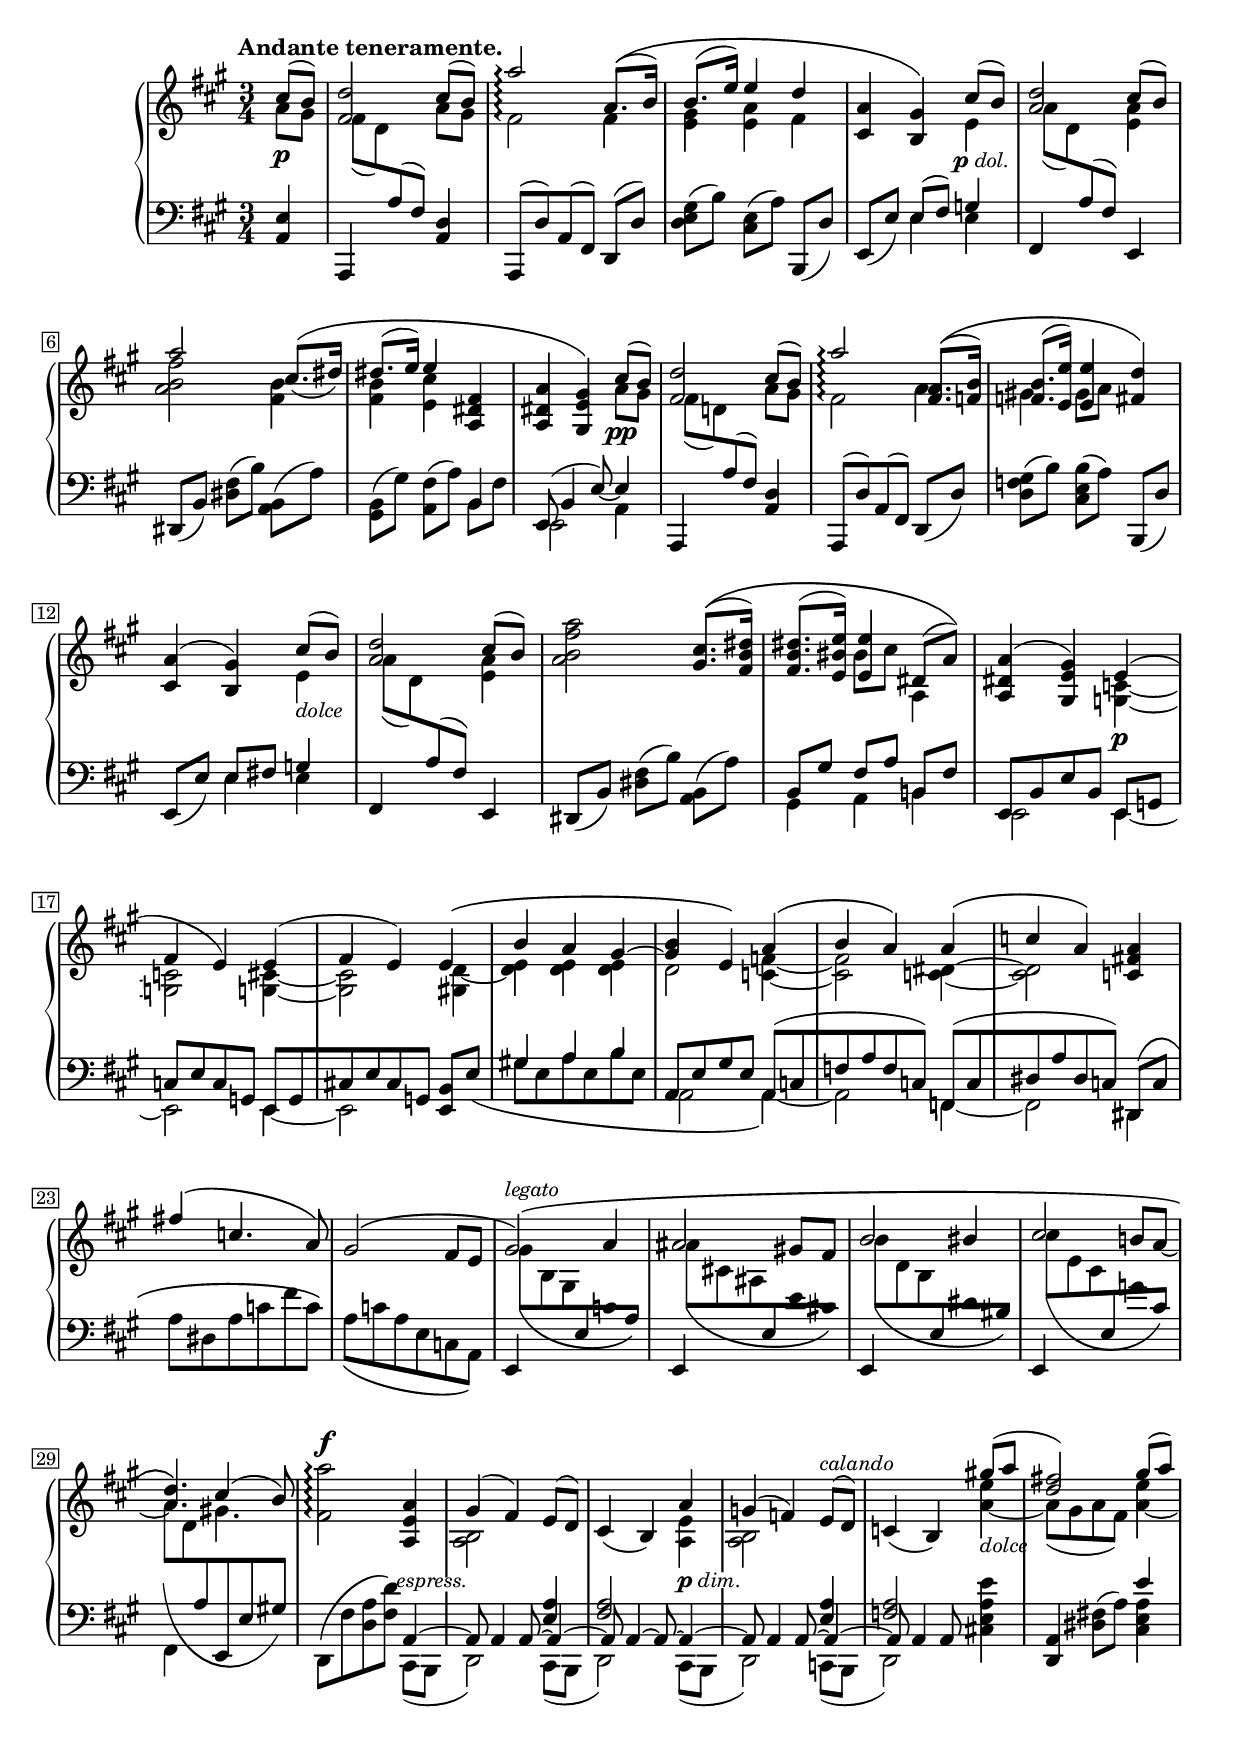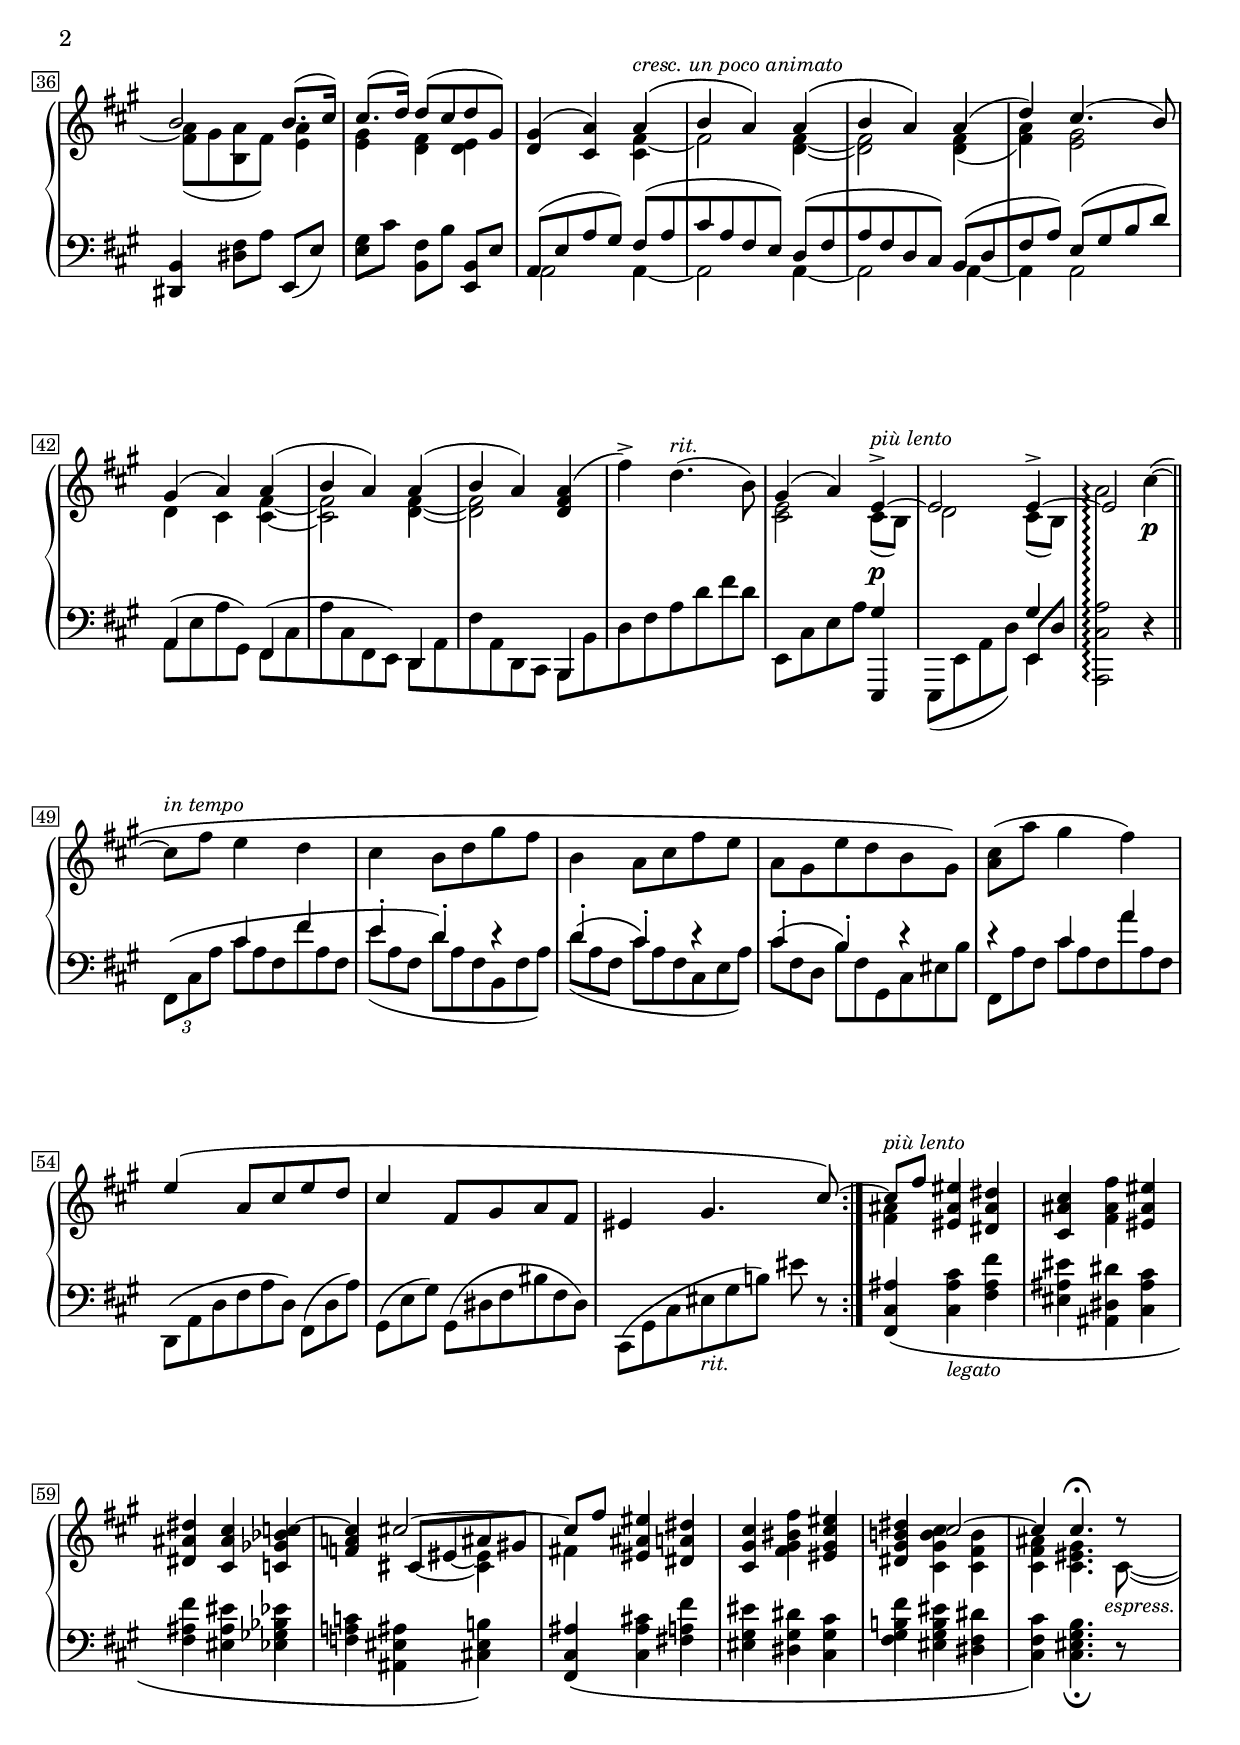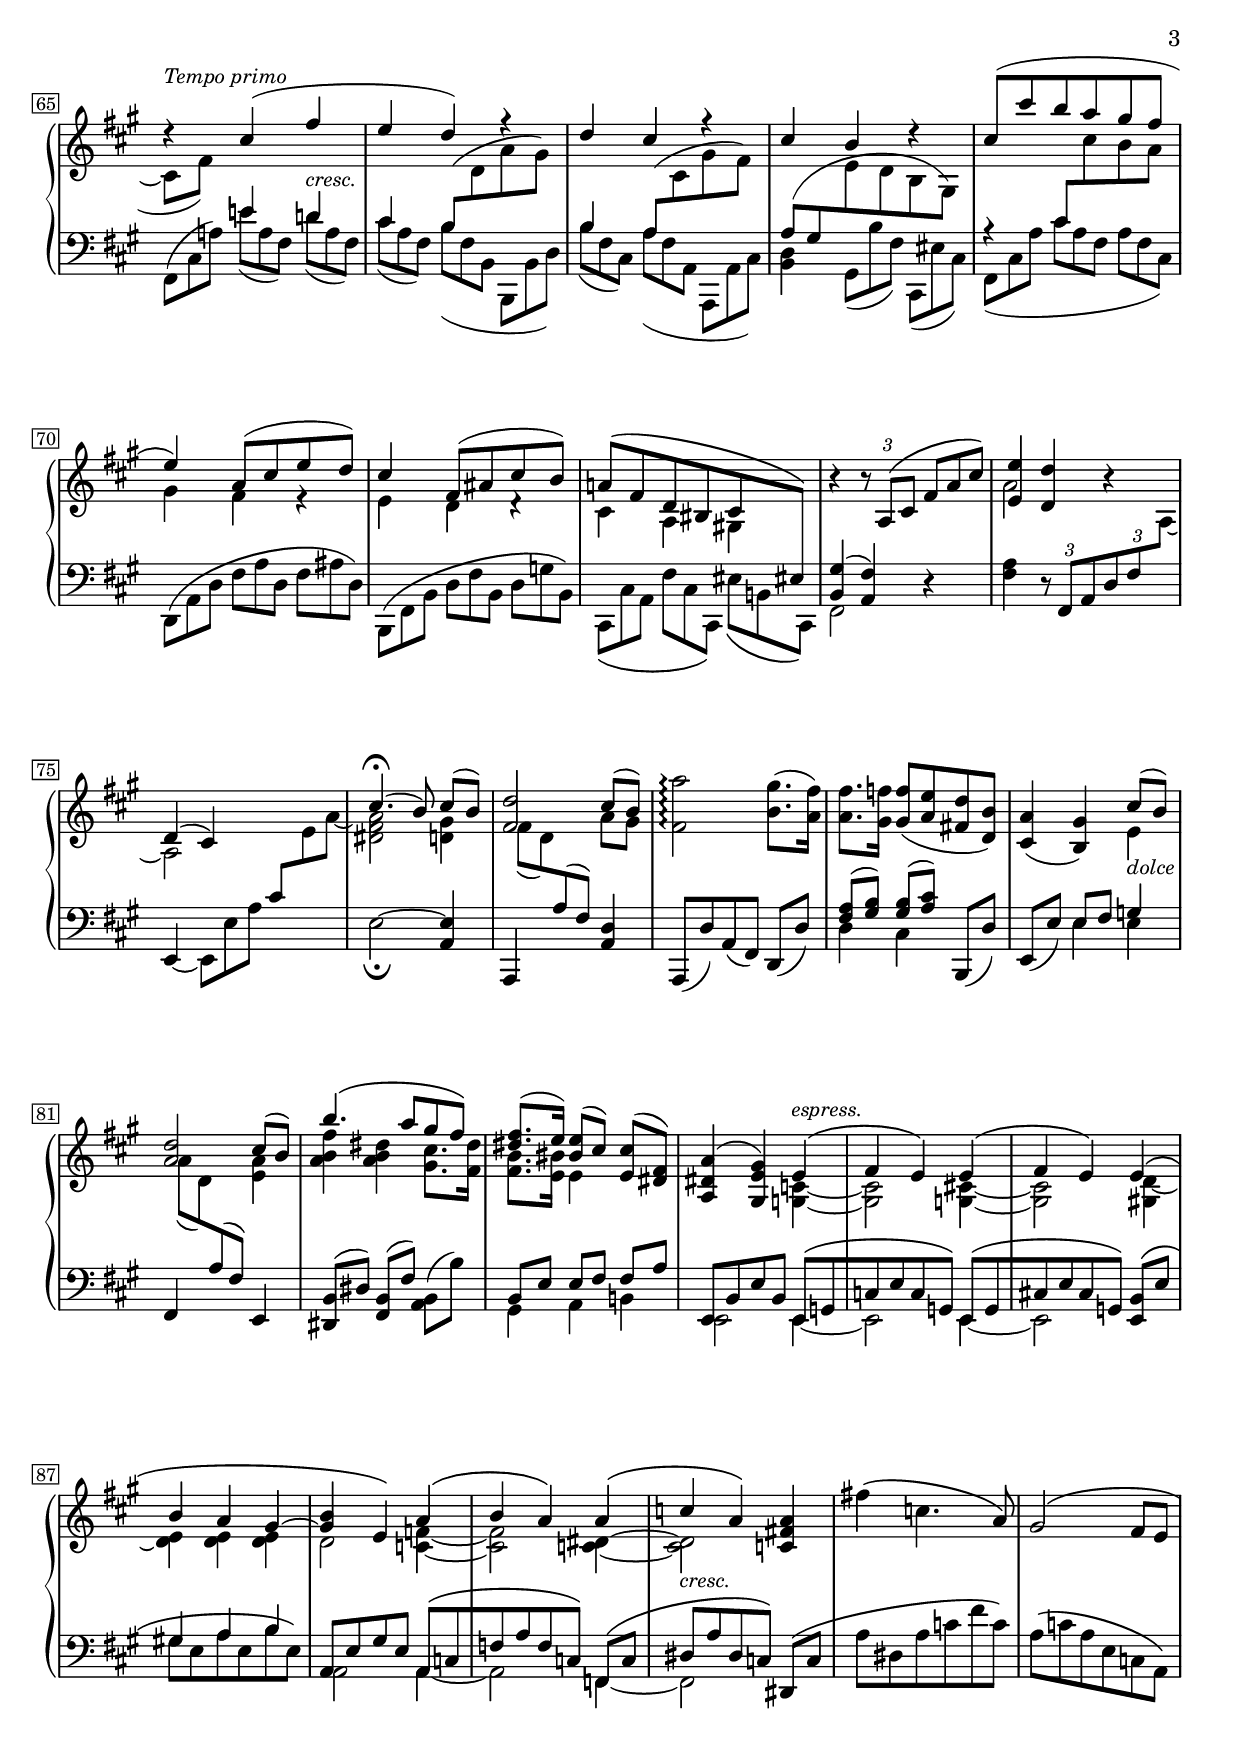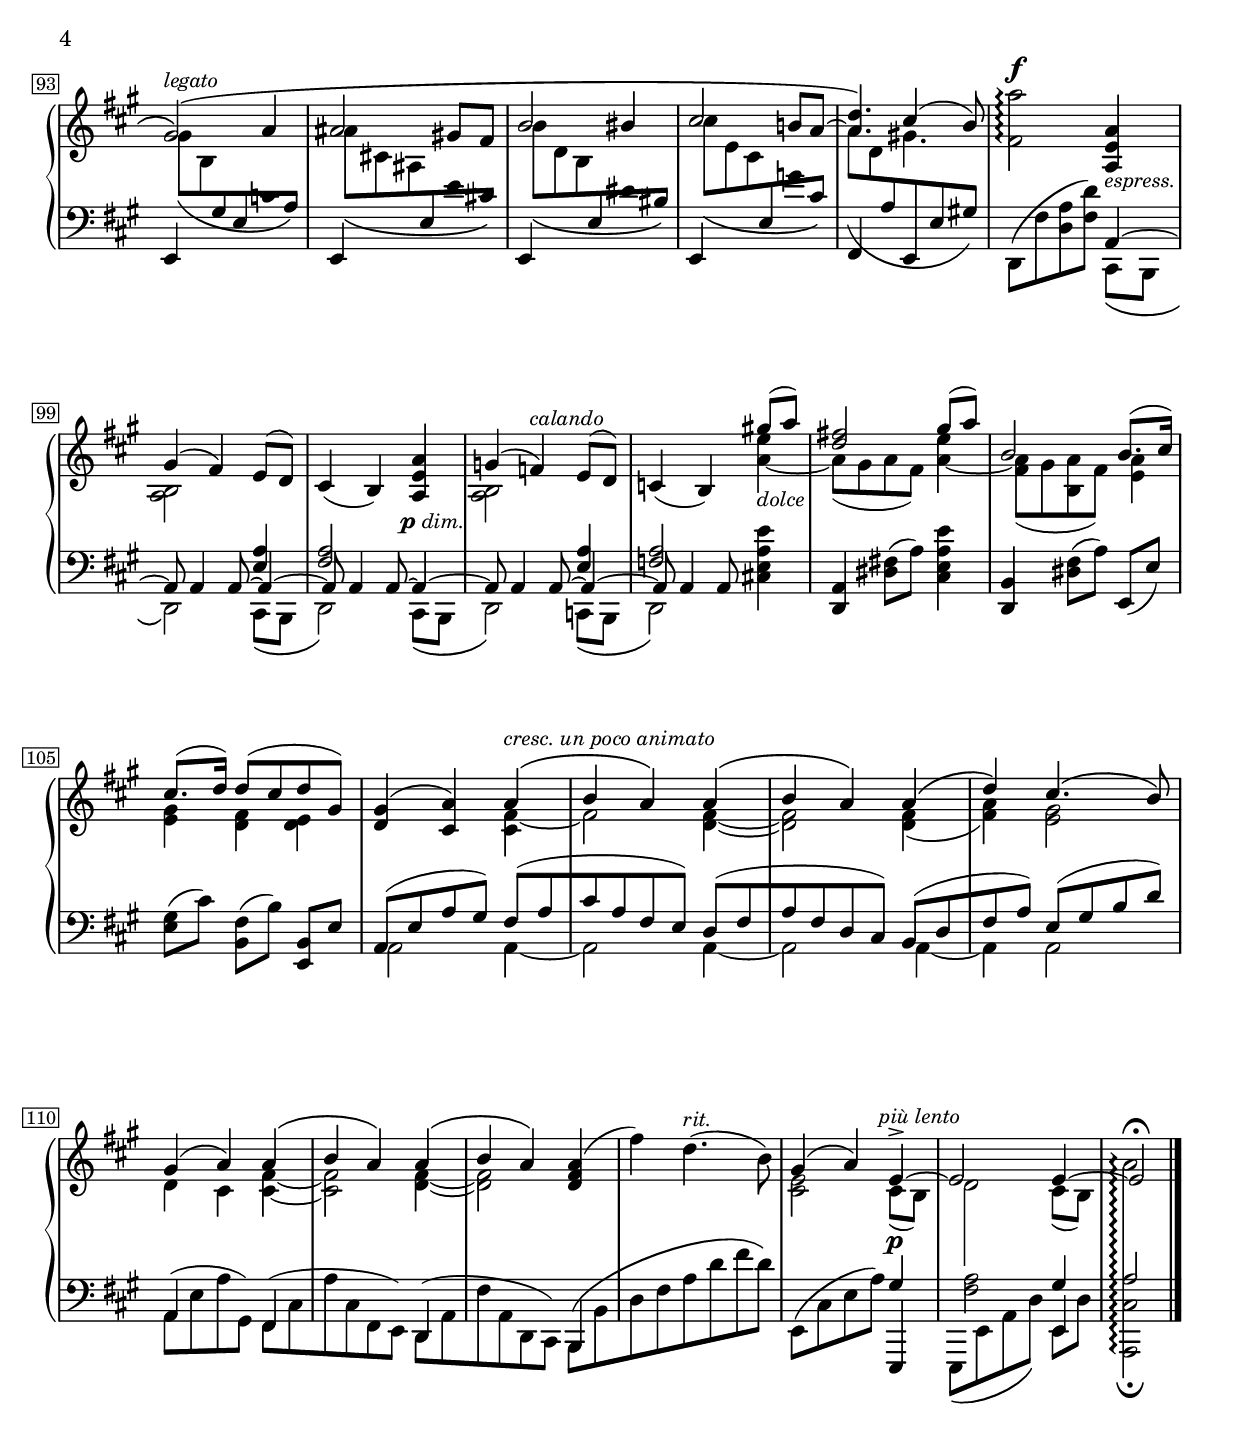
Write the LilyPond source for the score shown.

Global = {
  \key a \major
  \time 3/4
  \include "../global.ly"
}

Soprano = \context Voice = "one" \relative c' {
  \voiceOne
  \stemUp\tieUp
  \override MultiMeasureRest.staff-position = #0
  \override Rest.staff-position = #0
  \omit TupletBracket
  %1
  \tempo "Andante teneramente."
  \partial 4 { cis'8( b) }
  | <fis d'>2 cis'8( b)
  | a'2\arpeggio a,8.\(( b16)
  | b8.( e16) e4 d
  | <cis, a'> <b gis'>\) cis'8( b)
  %5
  | <a d>2 cis8( b)
  | a'2 cis,8.\(_( dis16)
  | dis8.( e16) e4 <a,, dis fis>
  | <a dis a'> <gis e' gis>\) cis'8( b)
  | <fis d'>2 cis'8( b)
  %10
  | a'2\arpeggio <fis, a>8.
    \(( <f b>16)
  | <f b>8.( <e e'>16) <e e'>4 <fis d'>\)
  | <cis a'>( <b gis'>) cis'8( b)
  | <a d>2 cis8( b)
  | \stemNeutral <a b fis' a>2 \stemUp <gis cis>8.\(( <fis b dis>16)
  %15
  | <fis b dis>8.( <e bis' e>16) <e e'>4 dis8( a')\)
  | <a, dis a'>4( <gis e' gis>) e'(
  | fis e) e(
  | fis e)
    \once\shape #'((0 . -0.6) (0 . -1) (0 . -2) (-0.8 . -2.5)) Slur
    e\(
  | b' a gis~
  %20
  | <gis b> e\) a\(
  | b  a\) a\(
  | c a\) <c, fis! a>
  | fis'!\( c4. a8\)
  | gis2\( fis8 e8
  %25
  | gis2\)\(^\markup { \italic "legato" } a4 |
  | ais2 gis!8 fis
  | b2 bis4
  | cis2 b!8 a_~
  | <a d>4. \) << { cis4( b8) } \\ gis!4. >>
  %30
  | \stemNeutral <fis a'>2\arpeggio^\f
    \once\override Staff.TextScript.extra-offset = #'(-0.5 . -0.5)
    \stemUp <a, e' a>4_\markup { \whiteout "espress." }
  | \once\shape #'((0 . 2) (0 . 2) (0 . 2) (0 . 2)) Slur
    gis'( fis) e8( d)
  | cis4_( b) a'
  | g( f) e8^\markup { \italic calando } ( d)
  | c4_( b) gis''!8( a
  %35
  | <d, fis!>2) gis8( a)
  | b,2 b8.( cis16)
  | cis8.( d16) d8( cis d gis,)
  | <d gis>4(  <cis a'>) a'\(^\markup {
      "cresc. un poco animato"
    }
  | b  a\) a\(
  %40
  | b  a\) a(
  | d) cis4.( b8)
  | gis4( a) a(
  | b a) a(
  | b  a) <d, fis a>(
  %45
  | \stemNeutral fis'->) d4.(^\markup { "rit." } b8)
  | \stemUp gis4( a) e~->^\markup { "più lento" }
  | e2 e4~->
  | \once\override NoteColumn.force-hshift = #0.3 e2
    \stemNeutral
    \once\shape #'(
      ((0 . 0.2) (0 . 0.4) (0 . 0.5) (0 . 1))
      ((0.2 . -0.2) (0 . 0.6) (0 . 0.6) (0 . 1))
    ) PhrasingSlur
    cis'4~\(_\p
    \bar "||"
    \break
  \repeat volta 2 {
  | cis8^\markup { "in tempo" } fis e4 d
  %50
  | cis b8 d gis fis
  | b,4 a8 cis fis e
  | a, gis e' d b gis\)
  | <a cis>( a' gis4 fis)
  | \stemUp e\( a,8 cis e d
  %55
  | cis4 fis,8 gis a fis
  | eis4 gis4. cis8~\)
  }
  %\break
  | cis^\markup { "più lento" } fis \stemNeutral <eis, ais eis'>4 <dis ais' dis>
  | <cis ais' cis> <fis ais fis'> <eis ais eis'>
  | <dis ais' dis> <cis ais' cis> <c ges' bes c>~
  %60
  | <f a c> \stemUp cis'2~
  | cis8 fis \stemNeutral <eis, ais eis'>4 <dis a' dis>
  | <cis gis' cis> <fis gis bis fis'> <eis gis cis eis>
  | <dis gis b dis> \stemUp cis'2~
  | cis4 cis4.\fermata d8\rest
  %65
  | d4\rest^\markup { "Tempo primo" } cis( fis
  | e d) f\rest
  | d cis f\rest
  | cis b d\rest
  | cis8( cis' b a gis fis
  %70
  | e4) a,8( cis e d)
  | cis4 fis,8( ais cis b)
  | a\( fis d bis cis
    \change Staff = "lower" \voiceTwo \stemUp
    eis,!\)
  | \change Staff = "upper" \voiceOne
    r4 \tuplet 3/2 { r8 a\( cis } \omit TupletNumber \tuplet 3/2 { fis a cis\) }
  | <e, e'>4 <d d'> r
  | d( cis) s
  %75
  | cis'4.\fermata( b8) cis[( b])
  | <fis d'>2 cis'8( b)
  | \stemNeutral <fis a'>2\arpeggio <b gis'>8.( <a fis'>16)
  | <a fis'>8.[ <gis f'>16] <gis f'>8_( <a e'> <fis! d'> <d b'>)
  | <cis a'>4_( <b gis'>) \stemUp cis'8( b)
  %80
  | <a d>2 cis8( b)
  | b'4.\( a8 gis fis\)
  | <dis fis>8.( e16) <bis e>8( cis) <e, cis'>[( <dis fis>])
  | <a dis a'>4( <gis e' gis>) e'\(^\markup { "espress." }
  | fis e\) e\(
  %85
  | fis e\) e\(
  | b' a gis~
  | <gis b> e\) a\(
  | b a\) a\(
  | c a\) <c, fis! a>
  %90
  | \stemNeutral fis'!4\( c4. a8\)
  | \stemUp gis2\( fis8 e
  | gis2\)\(^\markup { "legato" } a4
  | ais2 gis!8 fis
  | b2 bis4
  %95
  | cis2 b8 a~
  | <a d>4.\) cis4( b8)
  | \once\stemNeutral <fis a'>2\arpeggio^\f <a, e' a>4_\markup { "espress. " }
  | gis'4( fis) e8( d)
  | \stemNeutral cis4_( b)
    \once\override Staff.TextScript.extra-offset = #'(-1 . -1)
    <a e' a>_\markup { \dynamic p "dim. " }
  %100
  | g'4( f)^\markup { "calando" } e8( d)
  | \stemUp c4_( b) gis''!8( a)
  | <d, fis!>2 gis8( a)
  | b,2 b8.( cis16)
  | cis8.( d16) d8[( cis d gis,)]
  %105
  | <d gis>4( <cis a'>) a'\(^\markup {
      "cresc. un poco animato"
    }
  | b a\) a\(
  | b a\) a\(
  | d\) cis4.\( b8\)
  | gis4( a) a\(
  %110
  | b a\) a\(
  | b a\) <d, fis a>(
  | \stemNeutral fis') d4.(^\markup { "rit." } b8)
  | gis4( a) e~^>^\markup { \hspace #-1 "più lento" }
  | e2 e4~
  %115
  | \once\override NoteColumn.force-hshift = #0.3
    e2\arpeggio\fermata
    \fine
}

Alto = \context Voice = "two" \relative c'' {
  \voiceTwo
  \stemDown\tieDown
  \override Rest.staff-position = #0
  \mergeDifferentlyDottedOn
  \partial 4 { a8 gis }
  %1
  | fis[( d)
    \change Staff = "lower" \voiceThree
    a( fis)]
    \change Staff = "upper" \voiceTwo
    a' gis
  | fis2\arpeggio fis4
  | <e gis> <e a> fis
  | s2 e4_\markup { \hspace #-1 \dynamic p \whiteout "dol." }
  %5
  | a8[( d,)
    \change Staff = "lower" \voiceThree
    a( fis)]
    \change Staff = "upper" \voiceTwo
    <e' a>4
  | <a b fis'>2 <fis b>4
  | <fis b> <e cis'> s
  | s2 a8\pp gis
  | fis[( d)
    \change Staff = "lower" \voiceThree
    a( fis)]
    \change Staff = "upper" \voiceTwo
    a' gis
  %10
  | fis2\arpeggio a4
  | gis! gis8 a s4
  | s2 e4_\markup { "dolce " }
  | a8[( d,)
    \change Staff = "lower" \voiceThree
    a( fis)]
    \change Staff = "upper" \voiceTwo
    <e' a>4
  | s2.
  %15
  | s4 bis'8 cis a,4
  | s2 <g c>4~_\p
  | q2 <g cis>4~
  | q2 <gis d'>4~
  | <d' e> q q
  %20
  | d2 <c f>4~
  | q2 \tieNeutral <c dis>4~
  | q2 s4
  | s2.*2
  %25
  | \override Beam.positions = #'( -6.5 . -6.5)
    \once\shape #'((0 . 2) (0 . -0.5) (0 . -0.5) (0 . 0)) PhrasingSlur
    gis'8_\( b, gis
    \change Staff = "lower" \voiceThree
    e c' a\)
  | \change Staff = "upper" \voiceTwo
    \override Beam.positions = #'( -6.3 . -6.3)
    \once\shape #'((0 . 2) (0 . -0.5) (0 . -0.5) (0 . 0.5)) PhrasingSlur
    ais'_\( cis, ais
    \change Staff = "lower" \voiceThree
    e e' cis\)
  | \change Staff = "upper" \voiceTwo
    \once\shape #'((0 . 2) (0 . -0.5) (0 . -0.5) (0 . 0)) PhrasingSlur
    b'_\( d, b
    \change Staff = "lower" \voiceThree
    e, dis' bis\)
  | \change Staff = "upper" \voiceTwo
    \override Beam.positions = #'( -5.4 . -4.8)
    \once\shape #'((0 . 3) (0 . -1.5) (0 . -1) (0 . 1.2)) PhrasingSlur
    cis'\( e, cis
    \change Staff = "lower" \voiceThree
    e, g' cis,\)
  | \change Staff = "upper" \voiceTwo
    \override Beam.positions = #'( -5.8 . -5.8)
    \once\shape #'((0 . 3) (0 . -0.8) (0 . -0.8) (0 . 1)) PhrasingSlur
    a'_\( d,
    \change Staff = "lower" \voiceThree
    a e, e' gis!\)
    \revert Beam.positions
  %30
  | s2.
  | \change Staff = "upper" \voiceTwo
    <a b>2
    \change Staff = "lower" \voiceThree
    <e a>4
  | <fis a>2
    \change Staff = "upper" \voiceTwo
    <a e'>4_\markup { \dynamic p \whiteout "dim. " }
  | <a b>2
    \change Staff = "lower" \voiceThree
    <e a>4
  | <f a>2
    \change Staff = "upper" \voiceTwo
    <a' e'>4~_\markup { "dolce "  }
  %35
  | a8( gis a fis) <a e'>4~
  | <fis a>8( gis <b, a'> fis') <e a>4
  | <e gis> <d fis> <d e>
  | s2 <cis fis>4~
  | fis2 <d fis>4~
  %40
  | q2 q4(
  | <fis a>) <e gis>2
  | d4 cis <cis fis>~
  | q2 <d fis>4~
  | q2 s4
  %45
  | s2.
  | <cis e>2 cis8( b)
  | d2 cis8( b)
  | \crossStaff { \stemDown a'2\arpeggio } s4
  | s2.*8
  %57
  | <fis ais>4 s2
  | s2.*2
  | s4 \stemUp \shiftOn cis8[ eis ais gis]
  | \stemDown fis4 s2
  | s2.
  | s4 <cis gis' b cis> <cis fis b>
  | <cis fis ais> <cis eis gis>4. s8
  | s2.*9
  %74
  | a'2 s4
  | \omit TupletNumber
    s2 \tuplet 3/2 {
      \change Staff = "lower" \voiceThree
      cis,8
      \change Staff = "upper" \voiceTwo
      e a~
    }
  | <dis, fis a>2 <d gis>4
  | fis8[( d)
    \change Staff = "lower" \voiceThree
    a( fis)]
    \change Staff = "upper" \voiceTwo
    a' gis
  | s2.*2
  %80
  | s2 e4_\markup { "dolce " }
  | a8[( d,)
    \change Staff = "lower" \voiceThree
    a( fis)]
    \change Staff = "upper" \voiceTwo
    <e' a>4
  | <a b fis'> <a b dis> <gis cis>8. <fis dis'>16
  | <fis b>8. <e bis'>16 e4 s
  | s2 <g, c>4~
  %85
  | q2 <g cis>4~
  | q2 <gis d'>4~
  | <d' e> q q
  | d2 <c f>4~
  | q2 \tieNeutral <c dis>4~
  %90
  | q2_\markup { "cresc." } s4
  | s2.*2
  | \override Beam.positions = #'( -6.5 . -6.5)
    gis'8[\( b,
    \change Staff = "lower" \voiceThree
    gis e c' a]\)
  | \change Staff = "upper" \voiceTwo
    \override Beam.positions = #'( -6.8 . -6.2)
    ais'[\( cis, ais
    \change Staff = "lower" \voiceThree
    e e' cis]\)
  %95
  | \change Staff = "upper" \voiceTwo
    b'[\( d, b
    \change Staff = "lower" \voiceThree
    e, dis' bis]\)
  | \change Staff = "upper" \voiceTwo
    \override Beam.positions = #'( -6.5 . -5)
    cis'[\( e, cis
    \change Staff = "lower" \voiceThree
    e, g' cis,]\)
  | \revert Beam.positions
    \change Staff = "upper" \voiceTwo
    s4. gis'
  | s2.
  | <a, b>2
    \change Staff = "lower" \voiceThree
    <e a>4
  %100
  | <fis a>2 s4
  | \change Staff = "upper" \voiceTwo
    <a b>2
    \change Staff = "lower" \voiceThree
    <e a>4
  | <f a>2
    \change Staff = "upper" \voiceTwo
    <a' e'>4~_\markup { "dolce " }
  | a8[( gis a fis]) <a e'>4~
  | <fis a>8[( gis <b, a'> fis']) <e a>4
  %105
  | <e gis>4 <d fis> <d e>
  | s2 <cis fis>4~
  | fis2 <d fis>4~
  | q2 q4(
  | <fis a>) <e gis>2
  %110
  | d4 cis <cis fis>~
  | q2 <d fis>4~
  | q2 s4
  | s2.
  | <cis e>2 cis8(\p b)
  %115
  | \once\override Stem.length = #15
    \crossStaff { d2 } cis8( b)
  | \crossStaff { a'2\arpeggio }
}

Tenor = \context Voice = "three" \relative c {
  \voiceThree
  \stemUp\tieUp
  \override Rest.staff-position = #0
  \omit TupletBracket
  \mergeDifferentlyHeadedOff
  \partial 4 s4
  %1
  | s2.*3
  | s4 e8( fis) g!4
  %5
  | s2.*2
  | s2 b,4
  | e,8( b'4 e8_~) e4
  | s2.*3
  %12
  | s4 e8 fis g4
  | s2.*2
  | b,8 gis' fis[ a] b, fis'
  | e, b' e b e,[ g]
  | c e c g e[ g
  | cis e cis g] s4
  | gis' a b
  %20
  | a,8 e' gis e a,[( c
  | f a f c]) f,[( c'
  | dis a' dis, c])
    \once\shape #'((0 . 0) (0 . 1) (0 . 1) (0 . 0)) PhrasingSlur
    dis,[\( c']
  | s2 s8 \once\omit Stem \once\omit Flag c'\)
  | s2.*6
  %30
  | s2 a,4~
  | a8 a4 a8~
    \once\override NoteColumn.force-hshift = #0.3 a4~
  | \once\override NoteColumn.force-hshift = #0.3 a8
    a4~ a8~ a4~
  | a8 a4 a8~
    \once\override NoteColumn.force-hshift = #0.3 a4~
  | \once\override NoteColumn.force-hshift = #0.3 a8
    a4 a8 s4
  %35
  | s2 e''4
  | s2.*2
  | a,,8[( e' a gis]) fis[( a
  | cis a fis e]) d[( fis
  %40
  | a fis d cis]) b[( d
  | fis a]) e[( gis b d])
  | a,4 s fis
  | s2 d4
  | s2 b4
  %45
  | s2.
  | s2 gis''4^\p
  | s2 << { e,8 d' } \\ { \stemUp gis4 } >>
  | \crossStaff { \stemDown a2\arpeggio } s4
  | \stemUp s4 cis fis
  | e^. d^. d\rest
  | d^. cis^. d\rest
  | cis^. b^. d\rest
  | d\rest cis a'
  | s2.*6
  %60
  | \change Staff = "upper" \voiceTwo
    << {
      s4 \once\override NoteColumn.force-hshift = #1 cis,_~ \stemDown cis
    } \\ {
      s4. \once\omit Flag \once\omit Stem eis8_~ eis4
    } >>
  | s2.*3
  | s2 s8 cis~(_\markup { \hspace #-1 "espress. " }
  %65
  | cis fis)
    \change Staff = "lower" \voiceThree
    e4 d!^\markup { "cresc." }
  | cis b8(
    \change Staff = "upper" \voiceTwo
    d a' gis)
  | \change Staff = "lower" \voiceThree
    b,4 a8(
    \change Staff = "upper" \voiceTwo
    cis gis' fis)
  | \change Staff = "lower" \voiceThree
    a,( gis
    \change Staff = "upper" \voiceTwo
    e' d b gis)
  | \change Staff = "lower" \voiceThree
    a4\rest cis8
    \change Staff = "upper" \voiceTwo
    cis' b a
  %70
  | gis4 fis e\rest
  | e d d\rest
  | cis a gis
  | \change Staff = "lower" \voiceThree
    <b, gis'>( <a fis'>) r
  | s4
    \tuplet 3/2 { r8 fis[ a }
    \tuplet 3/2 { d fis
      \change Staff = "upper" \voiceTwo
      a~]
    }
    \omit TupletNumber
  %75
  | a2 s4
  | \change Staff = "lower" \voiceThree
    s2.*3
  | <fis a>8[( <gis b>]) q[( <a cis>]) s4
  %80
  | s4 e8 fis g4
  | s2.*2
  | b,8 e e[ fis] fis a
  | e,[ b' e b] e,[\( g
  %85
  | c e c g]\) e[\( g
  | cis e cis g]\) s4
  | gis' a b
  | a,8[ e' gis e] a,[\( c
  | f a f c]\) f,\( c'
  %90
  | dis[ a' dis, c]\) s4
  | s2.*6
  | \change Staff = "upper" \voiceTwo
    a''8\( d,
    \change Staff = "lower" \voiceThree
    a e, e' gis!\)
  | s2 a,4~
  | a8 a4 a8~
    \once\override NoteColumn.force-hshift = #0.3 a4~
  %100
  | \once\override NoteColumn.force-hshift = #0.3 a8
    a4 a8~ a4~
  | a8 a4 a8~
    \once\override NoteColumn.force-hshift = #0.3 a4~
  | \once\override NoteColumn.force-hshift = #0.3 a8
    a4 a8 s4
  | s2.*3
  %106
  | a8[( e' a gis]) fis[( a
  | cis a fis e]) d[( fis
  | a fis d cis]) b[( d
  | fis a]) e[( gis b d])
  %110
  | a,4 s fis
  | s2 d4
  | s2 b4
  | s2.
  | s2 gis''4
  %115
  | \crossStaff {
      \once\override NoteColumn.force-hshift = #1.1
      \once\override Stem.length = #6
      \stemDown <fis a>2
    }
    \stemUp \override NoteColumn.force-hshift = #0 gis4
  | \crossStaff { a2 }
  }

Bass = \context Voice = "four" \relative c' {
  \voiceFour
  \stemNeutral\tieNeutral\slurNeutral
  \override MultiMeasureRest.staff-position = #0
  \override Rest.staff-position = #0
  \partial 4 { <a, e'>4 }
  %1
  | a, s <a' d>
  | a,8[^( d') a^( fis)] d^( d')
  | <d e gis>8[( b')] <cis, e>[( a')] b,,( d')
  | e,( e') \stemDown e4 e
  %5
  | \stemNeutral fis, s e
  | dis8[( b')] <dis fis>[( b')] <a, b>( a')
  | \stemDown <gis, b>[( gis')] <a, fis'>[( a')] b, fis'
  | e,2 a4
  | \stemNeutral a, s4 <a' d>
  %10
  | a,8[^( d') a^( fis)] d( d')
  | <d f gis>8[( b')] <cis, e b'>[( a')] b,,( d')
  | e,[( e')] e4 e
  | fis, s e
  | dis8[( b')]  <dis fis>[( b')] <a, b>( a')
  %15
  | \stemDown\tieDown gis,4 a b
  | e,2 e4~
  | e2 e4~
  | e2 \stemNeutral <e b'>8 e'\(
  | \stemDown gis!8 e a e b' e,
  %20
  | a,2 a4\)~
  | a2 f4~
  | f2 dis4
  | a''8 dis, a' c fis c
  | a\( c a e c a\)
  %25
  | \stemNeutral e4 s2
  | e4 s2
  | e4 s2
  | e4 s2
  | \once\stemDown fis4 s2
  %30
  | \once\shape #'((0 . 0) (0 . 1) (0 . 1) (0 . 0)) PhrasingSlur
    d8^\( fis' <d a'> <fis d'>\) \stemDown\slurDown cis,[( b]
  | d2) cis8[( b]
  | d2) cis8[( b]
  | d2) c8[( b]
  | d2) <cis'! e a e'>4
  %35
  | \stemNeutral\slurNeutral <d, a'> <dis' fis>8( a') <cis, e a>4
  | <dis, b'> <dis' fis>8 a' e,[( e'])
  | <e gis> cis' <b, fis'>[ b'] <e,, b'> e'
  | \stemDown a,2 a4~
  | a2 a4~
  %40
  | a2 a4~
  | a a2
  | a8( e' a gis,) fis[( cis'
  | a' cis, fis, e)] d[ a'
  | fis' a, d, cis] b[ b'
  %45
  | d fis a d fis d]
  | e,,[ cis' e a] \stemNeutral e,,4
  | \stemDown\slurDown e8( e' a d) e,4
  | <a, cis'>2\arpeggio r4
    \bar "||"
  \repeat volta 2 {
  | \slurDown \phrasingSlurNeutral
    \omit TupletBracket
    \tuplet 3/2 { fis'8\([ cis' a'] } \omit TupletNumber \tuplet 3/2 { cis[ a fis fis' a, fis] }
  %50
  | \tuplet 3/2 { e'([ a, fis] d'[\) a fis b, fis' a]) }
  | \tuplet 3/2 { d\(([ a fis] cis'[\) a fis cis e a]) }
  | \tuplet 3/2 { cis\([ fis, d] b'[\) fis gis, cis eis b'] }
  | \tuplet 3/2 { fis,[ a' fis] cis'[ a fis a' a, fis] }
  | \tuplet 3/2 { d,[\( a' d fis a d,]\) fis,[\( d' a']\) }
  %55
  | \tuplet 3/2 { gis,[\( e' gis]\) gis,[\( dis' fis bis fis dis]\) }
  | \tuplet 3/2 { cis,[\( gis' cis eis_\markup { "rit." } gis b]\) } eis8 r
  }
  | \phrasingSlurDown \stemNeutral
    <fis,, cis' ais'>4\( <cis' ais' cis>_\markup { "legato" } <fis ais fis'>
  | <eis ais eis'> <dis ais dis'> <cis ais' cis>
  | <fis ais fis'> <eis ais eis'> <ees ges bes ees>
  %60
  | <f a! c> <ais, eis' ais> <cis eis b'>\)
  | <fis, cis' ais'>\( <cis' ais' cis> <fis a fis'>
  | <eis gis eis'> <dis gis dis'> <cis gis' cis>
  | <fis gis b! fis'> <eis gis b eis> <dis fis dis'>
  | <cis fis cis'>\) <cis eis gis b>4.\fermata r8
  %65
  | \stemDown \slurUp
    \tuplet 3/2 { fis,( cis' a'!) \slurDown e'( a, fis) d'( a fis) }
  | \tuplet 3/2 { cis'( a fis) b( fis b, b, b' d) }
  | \tuplet 3/2 { b'( fis cis) a'( fis a, a, a' cis) }
  | <b d>4 \tuplet 3/2 { gis8( b' fis) cis,( eis' cis) }
  | \tuplet 3/2 { fis,( cis' a' cis a fis a fis cis) }
  %70
  | \tuplet 3/2 { d,^\( a' d fis a d, fis ais d,\) }
  | \tuplet 3/2 { b,^\( fis' b d fis b, d g b,\) }
  | \tuplet 3/2 { cis,_\( cis' a fis' cis cis,\) eis'_\( b cis,\) }
  | fis2 s4
  | <fis' a> s2
  %75
  | \once\stemUp e,4~ \tuplet 3/2 { e8 e' a } s4
  | e2^~\fermata \stemNeutral <a, e'>4
  | a, s <a' d>
  | a,8( d') a( fis) d[( d')]
  | d4 \once\stemDown cis b,8( d')
  %80
  | e,( e') e4 e
  | fis, s e
  | \stemNeutral
    <dis b'>8^( dis') <fis, b>[^( fis']) <a, b>^( b')
  | \stemDown gis,4 a b
  | e,2 e4~
  %85
  | e2 e4~
  | e2 \stemNeutral <e b'>8[^\( e']
  | \stemDown gis![ e a e b' e,]\)
  | a,2 a4~
  | a2 f4~
  %90
  | f2 \stemNeutral\phrasingSlurNeutral dis8[\( c']
  | a'[ dis, a' c fis c]\)
  | a\( c a e c a\)
  | e4 s2
  | e4 s2
  %95
  | e4 s2
  | e4 s2
  | fis4 s2
  | \stemDown\phrasingSlurDown d8[^\( fis' <d a'> <fis d'>]\) cis,\( b
  | d2\) cis8\( b
  %100
  | d2\) cis8\( b
  | d2\) c8\( b
  | d2\) <cis' e a e'>4
  | \stemNeutral\slurNeutral
    <d, a'> <dis' fis>8( a') <cis, e a e'>4
  | <d, b'> <dis' fis>8([ a')] e,( e')
  %105
  | <e gis>( cis') <b, fis'>[( b')] <e,, b'> e'
  | \stemDown a,2 a4~
  | a2 a4~
  | a2 a4~
  | a a2
  %110
  | a8[( e' a gis,]) fis[( cis'
  | a' cis, fis, e]) d[( a'
  | fis' a, d, cis])
    \once\shape #'((0 . 2.4) (0 . 2) (0 . 1) (0 . 0)) PhrasingSlur
    b[^\( b'
  | d fis a d fis d]\)
  | e,,[^\( cis' e a]\) \stemNeutral e,,4
  %115
  | \stemDown e8[\( e' a d]\) << { \stemDown e,[ d'] } \\ { \stemUp e,4 } >>
  | <a, cis'>2\arpeggio\fermata
    \fine
}

dynamics = {
  \partial 4 { s4\p }
}

\score {
  \new PianoStaff \with { connectArpeggios = ##t }
  <<
    \accidentalStyle Score.piano
    \context Staff = "upper" <<
      \set Staff.midiInstrument = #"acoustic grand"
      \Global
      \clef treble
      \Soprano
      \Alto
    >>
    \context Dynamics = "dynamics" \dynamics
    \context Staff = "lower" <<
      \set Staff.midiInstrument = #"acoustic grand"
      \Global
      \clef bass
      \Tenor
      \Bass
    >>
  >>
  \header {
    composer = ##f % "Johannes Brahms"
    opus = ##f % "op. 118"
    title = \markup { "2. Intermezzo" }
    subtitle = ##f
  }
  \layout {
    \context {
      \PianoStaff
      \consists "Span_stem_engraver"
      \override Parentheses.font-size = #-2
      \override TextScript.font-shape = #'italic
      \override TextScript.font-size = #-1
    }
  }
  \midi {
    \tempo 4 = 100
  }
}
